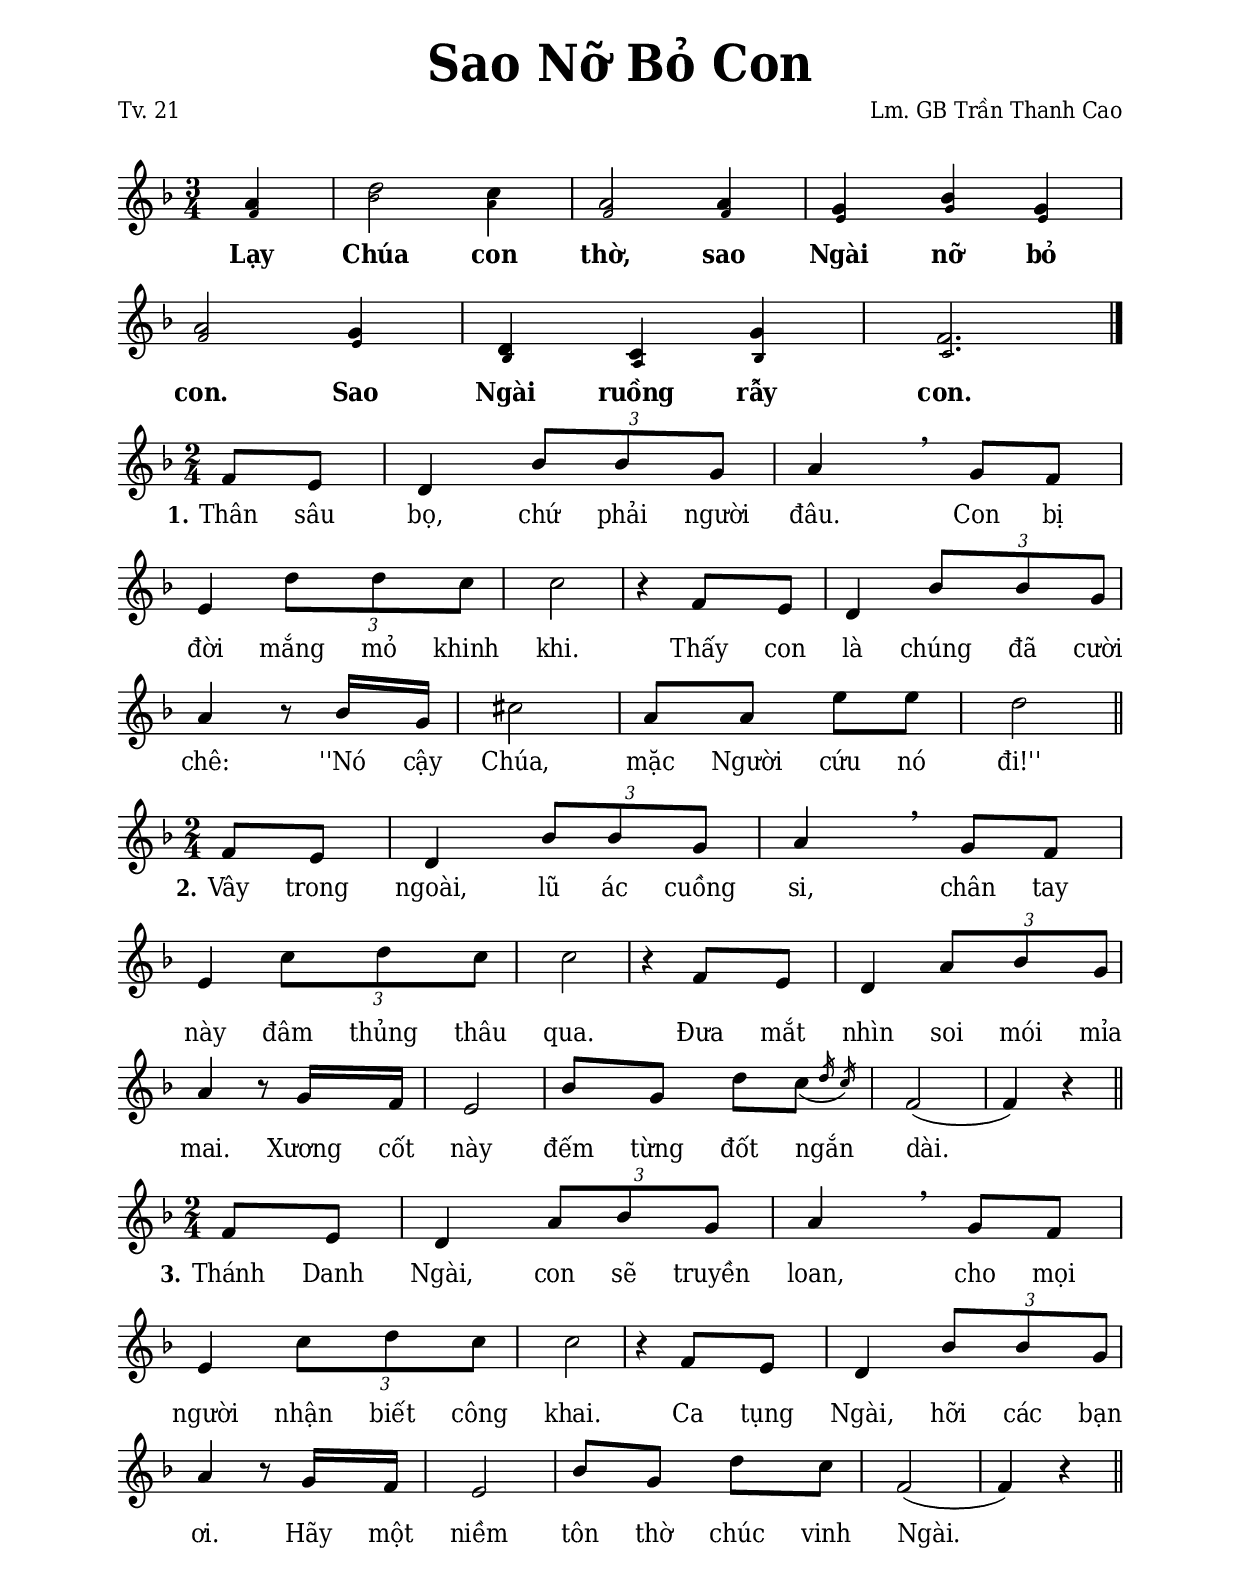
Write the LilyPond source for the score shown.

% Cài đặt chung
\version "2.22.1"
\include "english.ly"

\header {
  title = \markup { \fontsize #3 "Sao Nỡ Bỏ Con" }
  poet = "Tv. 21"
  composer = "Lm. GB Trần Thanh Cao"
  arranger = " "
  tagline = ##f
}

% Nhạc điệp khúc
nhacDiepKhucSop= \relative c'' {
  <>^\markup { \halign #40 " " }
  \partial 4 a4 |
  d2 c4 |
  a2 a4 |
  g bf g |
  a2 g4 |
  d c g' |
  f2. \bar "|."
}

nhacDiepKhucBas = \relative c' {
  \partial 4 f4 |
  bf2 a4 |
  f2 f4 |
  e g e |
  f2 e4 |
  bf a bf |
  c2.
}

% Nhạc phiên khúc
nhacPhienKhucMot = \relative c' {
  \partial 4 f8 e |
  d4 \tuplet 3/2 { bf'8 bf g } |
  a4 \breathe g8 f |
  e4 \tuplet 3/2 { d'8 d c } |
  c2 |
  r4 f,8 e |
  d4 \tuplet 3/2 { bf'8 bf g } |
  a4 r8 bf16 g |
  cs2 |
  a8 a e' e |
  d2 \bar "||"
}

nhacPhienKhucHai = \relative c' {
  \partial 4 f8 e |
  d4 \tuplet 3/2 { bf'8 bf g } |
  a4 \breathe g8 f |
  e4 \tuplet 3/2 { c'8 d c } |
  c2 |
  r4 f,8 e |
  d4 \tuplet 3/2 { a'8 bf g } |
  a4 r8 g16 f |
  e2 |
  bf'8 g d' \afterGrace c _({
    \autoBeamOff
    \override Flag.stroke-style = #"grace"
    d16 c)} |
  \autoBeamOn
  \revert Flag.stroke-style
  f,2 ( |
  f4) r \bar "||"
}

nhacPhienKhucBa = \relative c' {
  \partial 4 f8 e |
  d4 \tuplet 3/2 { a'8 bf g } |
  a4 \breathe g8 f |
  e4 \tuplet 3/2 { c'8 d c } |
  c2 |
  r4 f,8 e |
  d4 \tuplet 3/2 { bf'8 bf g } |
  a4 r8 g16 f |
  e2 |
  bf'8 g d' c |
  f,2 ( |
  f4) r \bar "||"
}

% Lời điệp khúc
loiDiepKhuc = \lyricmode {
  Lạy Chúa con thờ, sao Ngài nỡ bỏ con.
  Sao Ngài ruồng rẫy con.
}

% Lời phiên khúc
loiPhienKhucMot = \lyricmode {
  \set stanza = #"1."
  Thân sâu bọ, chứ phải người đâu.
  Con bị đời mắng mỏ khinh khi.
  Thấy con là chúng đã cười chê:
  ''Nó cậy Chúa, mặc Người cứu nó đi!''
}

loiPhienKhucHai = \lyricmode {
  \set stanza = #"2."
  Vây trong ngoài, lũ ác cuồng si,
  chân tay này đâm thủng thâu qua.
  Đưa mắt nhìn soi mói mỉa mai.
  Xương cốt này đếm từng đốt ngắn dài.
}

loiPhienKhucBa = \lyricmode {
  \set stanza = #"3."
  Thánh Danh Ngài, con sẽ truyền loan,
  cho mọi người nhận biết công khai.
  Ca tụng Ngài, hỡi các bạn ơi.
  Hãy một niềm tôn thờ chúc vinh Ngài.
}


% Dàn trang
\paper {
  #(set-paper-size "a4")
  top-margin = 15\mm
  bottom-margin = 10\mm
  left-margin = 20\mm
  right-margin = 20\mm
  indent = #0
  #(define fonts
    (make-pango-font-tree
      "Deja Vu Serif Condensed"
      "Deja Vu Serif Condensed"
      "Deja Vu Serif Condensed"
      (/ 20 20)))
  page-count = #1
  system-system-spacing = #'((basic-distance . 12)
                             (minimum-distance . 12)
                             (padding . 1))
  score-system-spacing = #'((basic-distance . 12)
                             (minimum-distance . 12)
                             (padding . 1))
}

% Thiết lập tông và nhịp
TongNhip = { \key f \major \time 2/4 }

% Đổi kích thước nốt cho bè phụ
notBePhu =
#(define-music-function (font-size music) (number? ly:music?)
   (for-some-music
     (lambda (m)
       (if (music-is-of-type? m 'rhythmic-event)
           (begin
             (set! (ly:music-property m 'tweaks)
                   (cons `(font-size . ,font-size)
                         (ly:music-property m 'tweaks)))
             #t)
           #f))
     music)
   music)

\score {
  \new ChoirStaff <<
    \new Staff = diepKhuc \with {
        \consists "Merge_rests_engraver"
        %\magnifyStaff #(magstep +1)
        printPartCombineTexts = ##f
      }
      <<
      \new Voice \key f \major \time 3/4 \partCombine 
        \nhacDiepKhucSop
        \notBePhu -3 { \nhacDiepKhucBas }
      \new NullVoice = nhacThamChieu \nhacDiepKhucSop
      \new Lyrics \with {
          \override VerticalAxisGroup.
            nonstaff-relatedstaff-spacing.padding = #1
          \override VerticalAxisGroup.
            nonstaff-unrelatedstaff-spacing.padding = #1
        }
        \lyricsto nhacThamChieu \loiDiepKhuc
      >>
  >>
  \layout {
    \override Lyrics.LyricText.font-series = #'bold
    %\override Lyrics.LyricText.font-size = #+2
    \override Lyrics.LyricSpace.minimum-distance = #6
    \override Score.BarNumber.break-visibility = ##(#f #f #f)
    \override Score.SpacingSpanner.uniform-stretching = ##t
  }
}

\score {
  \new ChoirStaff <<
    \new Staff = phienKhuc \with {
        %\magnifyStaff #(magstep +1)
      }
      <<
      \new Voice = beSop {
        \key f \major \time 2/4 \nhacPhienKhucMot
      }
    >>
    \new Lyrics \with {
          \override VerticalAxisGroup.
            nonstaff-relatedstaff-spacing.padding = #1.2
          \override VerticalAxisGroup.
            nonstaff-unrelatedstaff-spacing.padding = #1
        }
        \lyricsto beSop \loiPhienKhucMot
  >>
  \layout {
    %\override Staff.TimeSignature.transparent = ##t
    %\override Lyrics.LyricText.font-size = #+2
    \override Lyrics.LyricSpace.minimum-distance = #3.5
    \override Score.BarNumber.break-visibility = ##(#f #f #f)
    \override Score.SpacingSpanner.uniform-stretching = ##t
  }
}

\score {
  \new ChoirStaff <<
    \new Staff = phienKhuc \with {
        %\magnifyStaff #(magstep +1)
      }
      <<
      \new Voice = beSop {
        \key f \major \time 2/4 \nhacPhienKhucHai
      }
    >>
    \new Lyrics \with {
          \override VerticalAxisGroup.
            nonstaff-relatedstaff-spacing.padding = #1.3
          \override VerticalAxisGroup.
            nonstaff-unrelatedstaff-spacing.padding = #1
        }
        \lyricsto beSop \loiPhienKhucHai
  >>
  \layout {
    %\override Staff.TimeSignature.transparent = ##t
    %\override Lyrics.LyricText.font-size = #+2
    \override Lyrics.LyricSpace.minimum-distance = #3.5
    \override Score.BarNumber.break-visibility = ##(#f #f #f)
    \override Score.SpacingSpanner.uniform-stretching = ##t
  }
}

\score {
  \new ChoirStaff <<
    \new Staff = phienKhuc \with {
        %\magnifyStaff #(magstep +1)
      }
      <<
      \new Voice = beSop {
        \key f \major \time 2/4 \nhacPhienKhucBa
      }
    >>
    \new Lyrics \with {
          \override VerticalAxisGroup.
            nonstaff-relatedstaff-spacing.padding = #1.2
          \override VerticalAxisGroup.
            nonstaff-unrelatedstaff-spacing.padding = #1
        }
        \lyricsto beSop \loiPhienKhucBa
  >>
  \layout {
    %\override Staff.TimeSignature.transparent = ##t
    %\override Lyrics.LyricText.font-size = #+2
    \override Lyrics.LyricSpace.minimum-distance = #3.5
    \override Score.BarNumber.break-visibility = ##(#f #f #f)
    \override Score.SpacingSpanner.uniform-stretching = ##t
  }
}
